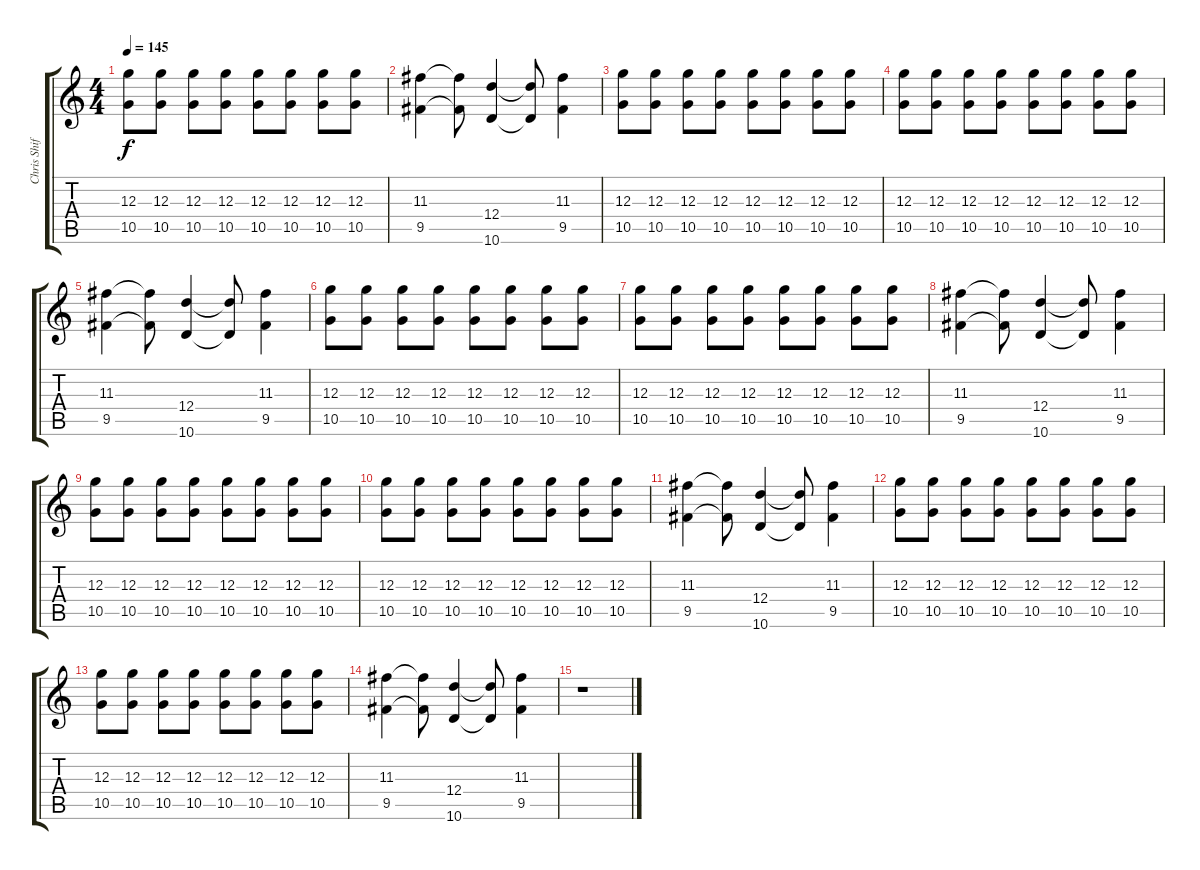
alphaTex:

\track ("Chris Shiflett" "Chris Shif") {instrument overdrivenguitar}
\staff {score tabs}
\tuning (E4 B3 G3 D3 A2 E2) {hide}
\ts (4 4)
\tempo 145
\clef g2
\ks c
(12.3 10.5).8{dy f} (12.3 10.5).8 (12.3 10.5).8 (12.3 10.5).8 (12.3 10.5).8 (12.3 10.5).8 (12.3 10.5).8 (12.3 10.5).8 |
(11.3 9.5).4 (11.3{t} 9.5{t}).8 (12.4 10.6).4 (12.4{t} 10.6{t}).8 (11.3 9.5).4 |
(12.3 10.5).8{volume 13 instrument overdrivenguitar} (12.3 10.5).8 (12.3 10.5).8 (12.3 10.5).8 (12.3 10.5).8 (12.3 10.5).8 (12.3 10.5).8 (12.3 10.5).8 |
(12.3 10.5).8 (12.3 10.5).8 (12.3 10.5).8 (12.3 10.5).8 (12.3 10.5).8 (12.3 10.5).8 (12.3 10.5).8 (12.3 10.5).8 |
(11.3 9.5).4 (11.3{t} 9.5{t}).8 (12.4 10.6).4 (12.4{t} 10.6{t}).8 (11.3 9.5).4 |
(12.3 10.5).8{volume 13 instrument overdrivenguitar} (12.3 10.5).8 (12.3 10.5).8 (12.3 10.5).8 (12.3 10.5).8 (12.3 10.5).8 (12.3 10.5).8 (12.3 10.5).8 |
(12.3 10.5).8 (12.3 10.5).8 (12.3 10.5).8 (12.3 10.5).8 (12.3 10.5).8 (12.3 10.5).8 (12.3 10.5).8 (12.3 10.5).8 |
(11.3 9.5).4 (11.3{t} 9.5{t}).8 (12.4 10.6).4 (12.4{t} 10.6{t}).8 (11.3 9.5).4 |
(12.3 10.5).8{volume 13 instrument overdrivenguitar} (12.3 10.5).8 (12.3 10.5).8 (12.3 10.5).8 (12.3 10.5).8 (12.3 10.5).8 (12.3 10.5).8 (12.3 10.5).8 |
(12.3 10.5).8 (12.3 10.5).8 (12.3 10.5).8 (12.3 10.5).8 (12.3 10.5).8 (12.3 10.5).8 (12.3 10.5).8 (12.3 10.5).8 |
(11.3 9.5).4 (11.3{t} 9.5{t}).8 (12.4 10.6).4 (12.4{t} 10.6{t}).8 (11.3 9.5).4 |
(12.3 10.5).8{volume 13 instrument overdrivenguitar} (12.3 10.5).8 (12.3 10.5).8 (12.3 10.5).8 (12.3 10.5).8 (12.3 10.5).8 (12.3 10.5).8 (12.3 10.5).8 |
(12.3 10.5).8 (12.3 10.5).8 (12.3 10.5).8 (12.3 10.5).8 (12.3 10.5).8 (12.3 10.5).8 (12.3 10.5).8 (12.3 10.5).8 |
(11.3 9.5).4 (11.3{t} 9.5{t}).8 (12.4 10.6).4 (12.4{t} 10.6{t}).8 (11.3 9.5).4 |
r.1
